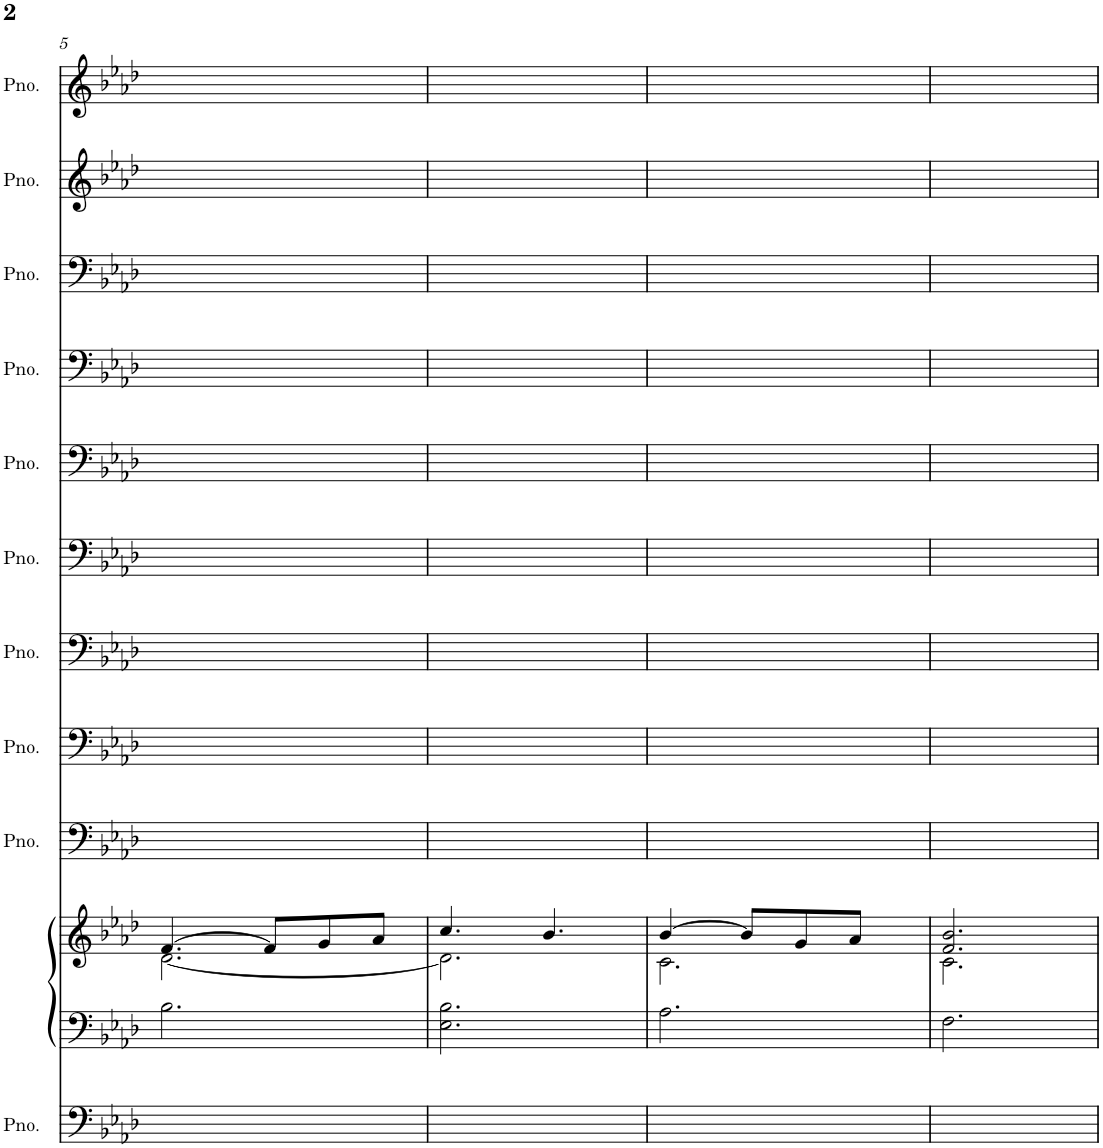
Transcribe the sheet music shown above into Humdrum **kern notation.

**kern	**kern	**kern	**kern	**kern	**kern	**kern	**kern	**kern	**kern	**kern	**kern
*part11	*part10	*part10	*part9	*part8	*part7	*part6	*part5	*part4	*part3	*part2	*part1
*staff12	*staff11	*staff10	*staff9	*staff8	*staff7	*staff6	*staff5	*staff4	*staff3	*staff2	*staff1
*I"Piano	*I"Piano	*	*I"Piano	*I"Piano	*I"Piano	*I"Piano	*I"Piano	*I"Piano	*I"Piano	*I"Piano	*I"Piano
*I'Pno.	*I'Pno	*	*I'Pno.	*I'Pno.	*I'Pno.	*I'Pno.	*I'Pno.	*I'Pno.	*I'Pno.	*I'Pno.	*I'Pno.
!!LO:PB:g=z
*clefF4	*clefF4	*clefG2	*clefF4	*clefF4	*clefF4	*clefF4	*clefF4	*clefF4	*clefF4	*clefG2	*clefG2
*k[b-e-a-d-]	*k[b-e-a-d-]	*k[b-e-a-d-]	*k[b-e-a-d-]	*k[b-e-a-d-]	*k[b-e-a-d-]	*k[b-e-a-d-]	*k[b-e-a-d-]	*k[b-e-a-d-]	*k[b-e-a-d-]	*k[b-e-a-d-]	*k[b-e-a-d-]
*M6/8	*M6/8	*M6/8	*M6/8	*M6/8	*M6/8	*M6/8	*M6/8	*M6/8	*M6/8	*M6/8	*M6/8
=5	=5	=5	=5	=5	=5	=5	=5	=5	=5	=5	=5
*	*	*^	*	*	*	*	*	*	*	*	*
2.ryy	2.B-\	[>4.f/	[<2.d-\	2.ryy	2.ryy	2.ryy	2.ryy	2.ryy	2.ryy	2.ryy	2.ryy	2.ryy
.	.	8f/L]	.	.	.	.	.	.	.	.	.	.
.	.	8g/	.	.	.	.	.	.	.	.	.	.
.	.	8a-/J	.	.	.	.	.	.	.	.	.	.
=6	=6	=6	=6	=6	=6	=6	=6	=6	=6	=6	=6	=6
2.ryy	2.E-\ 2.B-\	4.cc/	2.d-\]	2.ryy	2.ryy	2.ryy	2.ryy	2.ryy	2.ryy	2.ryy	2.ryy	2.ryy
.	.	4.b-/	.	.	.	.	.	.	.	.	.	.
=7	=7	=7	=7	=7	=7	=7	=7	=7	=7	=7	=7	=7
2.ryy	2.A-\	[>4b-/	2.c\	2.ryy	2.ryy	2.ryy	2.ryy	2.ryy	2.ryy	2.ryy	2.ryy	2.ryy
.	.	8b-/L]	.	.	.	.	.	.	.	.	.	.
.	.	8g/	.	.	.	.	.	.	.	.	.	.
.	.	8a-/J	.	.	.	.	.	.	.	.	.	.
.	.	8ryy	.	.	.	.	.	.	.	.	.	.
=8	=8	=8	=8	=8	=8	=8	=8	=8	=8	=8	=8	=8
2.ryy	2.F\	2.f/ 2.b-/	2.c\	2.ryy	2.ryy	2.ryy	2.ryy	2.ryy	2.ryy	2.ryy	2.ryy	2.ryy
*	*	*v	*v	*	*	*	*	*	*	*	*	*
=	=	=	=	=	=	=	=	=	=	=	=
*-	*-	*-	*-	*-	*-	*-	*-	*-	*-	*-	*-
